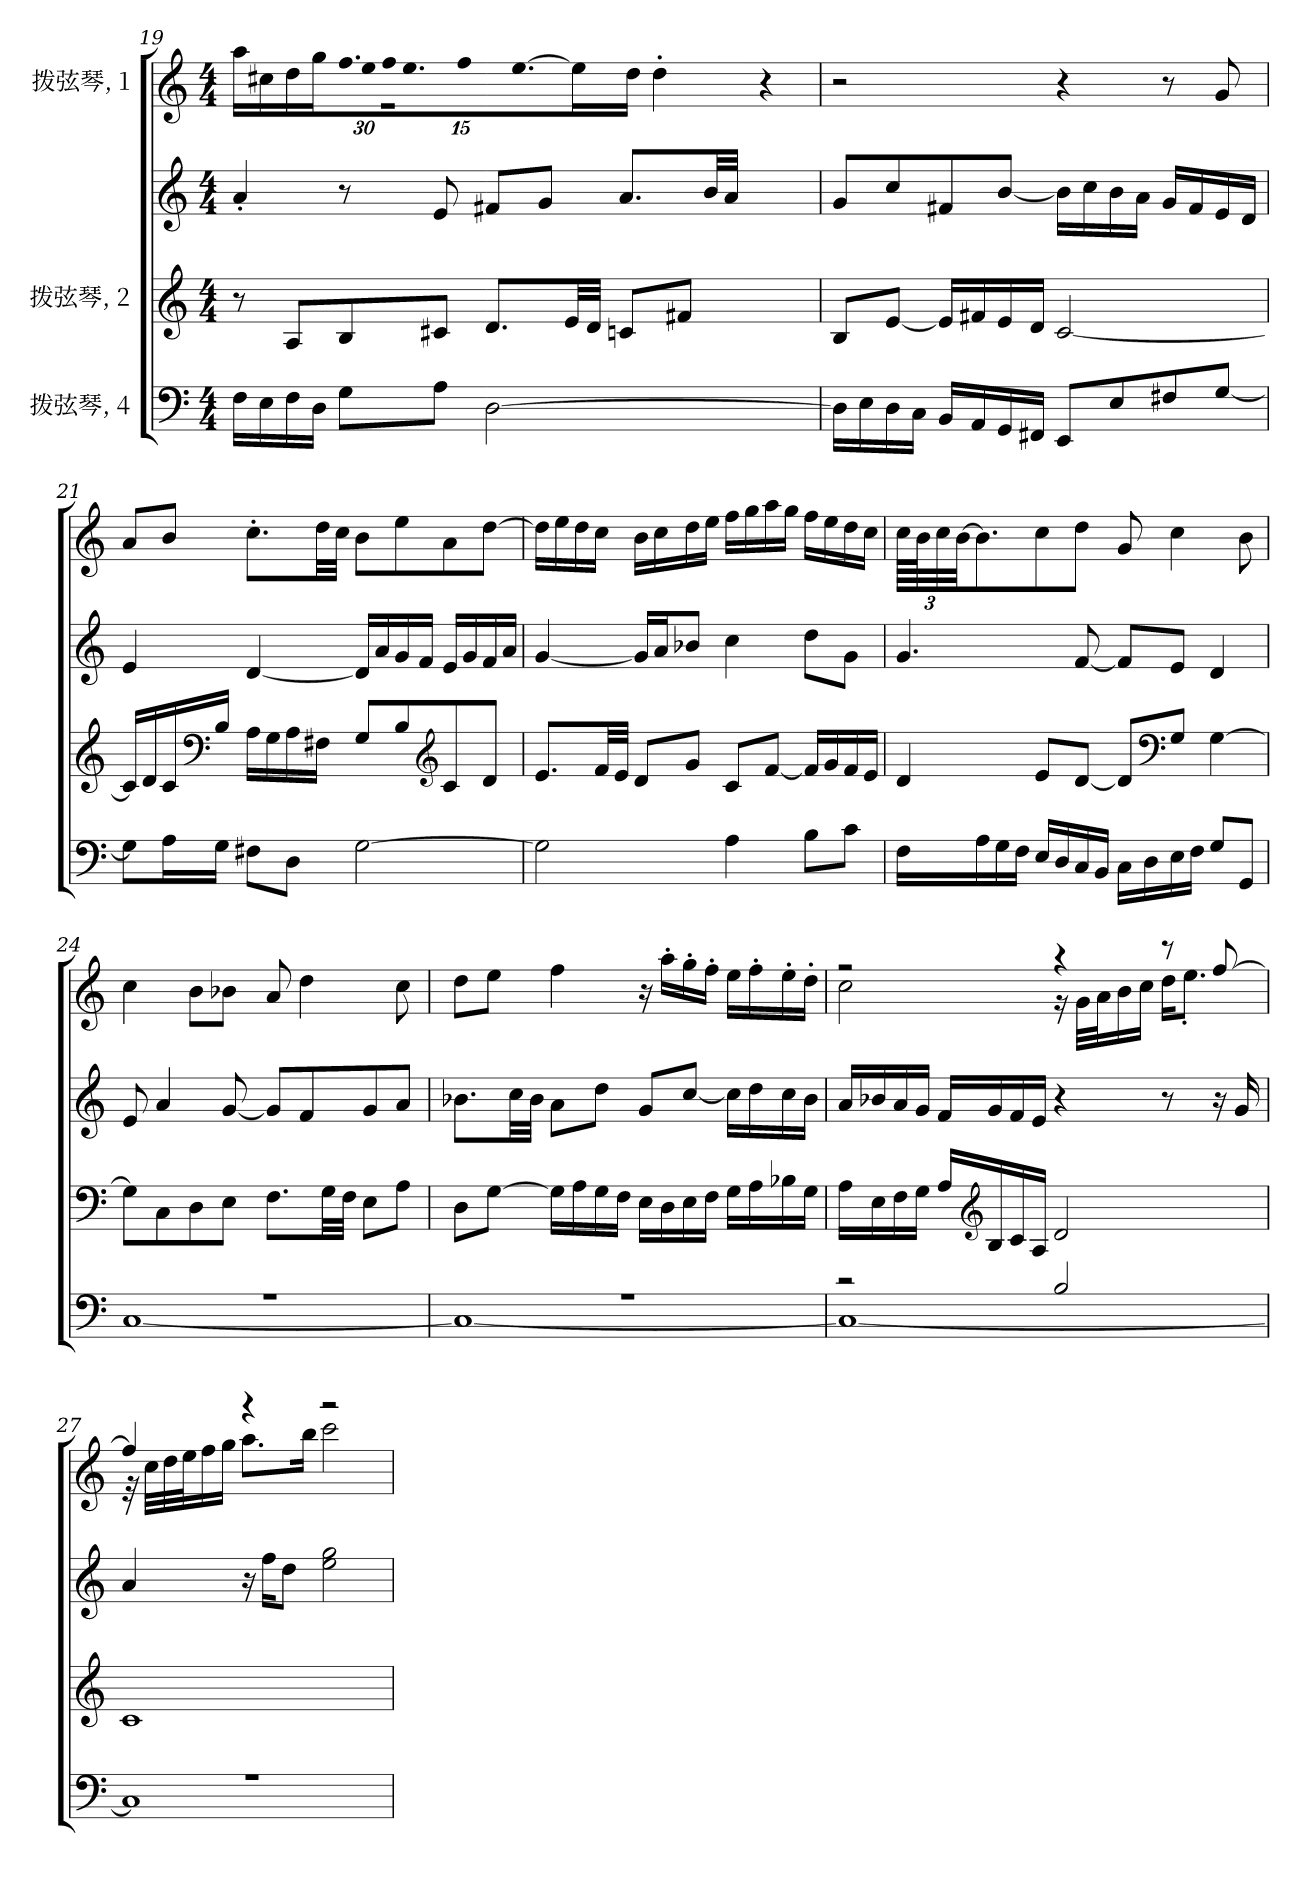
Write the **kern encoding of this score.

**kern	**kern	**kern	**kern
*part3	*part2	*part2	*part1
*staff4	*staff3	*staff2	*staff1
*I"拨弦琴, 4	*I"拨弦琴, 2	*	*I"拨弦琴, 1
*clefF4	*clefG2	*clefG2	*clefG2
*k[]	*k[]	*k[]	*k[]
*M4/4	*M4/4	*M4/4	*M4/4
=19	=19	=19	=19
16F\LL	8r	4a'/	16aa\LL
16E\	.	.	16cc#X\
16F\	8A/L	.	16dd\
16D\JJ	.	.	16gg\
*	*	*	*Xbrackettup
!	!	!	!LO:N:vis=256.
8G\L	8B/	8r	1920%17ff\KLL
!	!	!	!LO:N:vis=256%9
.	.	.	960%17ee\
!	!	!	!LO:N:vis=256%9
.	.	.	960%17ff\
.	.	.	1920ryy
!	!	!	!LO:N:vis=256.
.	.	.	1920%17ee\K
!	!	!	!LO:N:vis=256%9
.	.	.	960%17ff\J
!	!	!	!LO:N:vis=32.
.	.	.	[1920%103ee\J
8A\J	8c#X/J	8e/	16ee\]
.	.	.	16dd\JJ
[2D\	8.d/L	8f#X/L	4dd'\
.	.	8g/J	.
.	32e/LL	.	.
.	32d/JJJ	.	.
.	8cn/L	8.a/L	4r
.	8f#X/J	.	.
.	.	32b/LL	.
.	.	32a/JJJ	.
!!LO:PB:g=z
=20	=20	=20	=20
16D\LL]	8B/L	8g/L	2r
16E\	.	.	.
16D\	[8e/J	8cc/	.
16C\JJ	.	.	.
16BB/LL	16e/LL]	8f#X/	.
16AA/	16f#X/	.	.
16GG/	16e/	[8b/J	.
16FF#X/JJ	16d/JJ	.	.
8EE/L	[2c/	16b\LL]	4r
.	.	16cc\	.
8E/	.	16b\	.
.	.	16a\JJ	.
8F#X/	.	16g/LL	8r
.	.	16f#/	.
[8G/J	.	16e/	8g/
.	.	16d/JJ	.
=21	=21	=21	=21
8G\L]	16c/LL]	4e/	8a/L
.	16d/	.	.
16A\L	16c/	.	8b/J
*	*clefF4	*	*
16G\JJ	16B/JJ	.	.
8F#X\L	16A\LL	[4d/	8.cc'\L
.	16G\	.	.
8D\J	16A\	.	.
.	16F#X\JJ	.	32dd\LL
.	.	.	32cc\JJJ
[2G\	8G/L	16d/LL]	8b\L
.	.	16a/	.
.	8B/	16g/	8ee\
.	.	16f/JJ	.
*	*clefG2	*	*
.	8c/	16e/LL	8a\
.	.	16g/	.
.	8d/J	16f/	[8dd\J
.	.	16a/JJ	.
!!LO:LB:g=z
=22	=22	=22	=22
2G\]	8.e/L	[4g/	16dd\LL]
.	.	.	16ee\
.	.	.	16dd\
.	32f/LL	.	16cc\JJ
.	32e/JJJ	.	.
.	8d/L	16g/LL]	16b\LL
.	.	16a/J	16cc\
.	8g/J	8b-X/J	16dd\
.	.	.	16ee\JJ
4A\	8c/L	4cc\	16ff\LL
.	.	.	16gg\
.	[8f/J	.	16aa\
.	.	.	16gg\JJ
8B\L	16f/LL]	8dd\L	16ff\LL
.	16g/	.	16ee\
8c\J	16f/	8g\J	16dd\
.	16e/JJ	.	16cc\JJ
=23	=23	=23	=23
16F\LL	4d/	4.g/	96cc\LLLL
.	.	.	96b\J
.	.	.	48cc\
.	.	.	[48b\JJ
16A\	.	.	8.b\]
16G\	.	.	.
16F\JJ	.	.	.
16E/LL	8e/L	.	8cc\
16D/	.	.	.
16C/	[8d/J	[8f/	8dd\J
16BB/JJ	.	.	.
16C\LL	8d/L]	8f/L]	8g/
16D\	.	.	.
*	*clefF4	*	*
16E\	8G/J	8e/J	4cc\
16F\JJ	.	.	.
8G/L	[4G\	4d/	.
8GG/J	.	.	8b\
!!LO:LB:g=z
=24	=24	=24	=24
*^	*	*	*
1r	[1C	8G\L]	8e/	4cc\
.	.	8C\	4a/	.
.	.	8D\	.	8b\L
.	.	8E\J	[8g/	8b-X\J
.	.	8.F\L	8g/L]	8a/
.	.	.	8f/	4dd\
.	.	32G\LL	.	.
.	.	32F\JJJ	.	.
.	.	8E\L	8g/	.
.	.	8A\J	8a/J	8cc\
=25	=25	=25	=25	=25
1r	1C_	8D\L	8.b-X\L	8dd\L
.	.	[8G\J	.	8ee\J
.	.	.	32cc\LL	.
.	.	.	32b-\JJJ	.
.	.	16G\LL]	8a\L	4ff\
.	.	16A\	.	.
.	.	16G\	8dd\J	.
.	.	16F\JJ	.	.
.	.	16E\LL	8g/L	16r
.	.	16D\	.	16aa'\LL
.	.	16E\	[8cc/J	16gg'\
.	.	16F\JJ	.	16ff'\JJ
.	.	16G\LL	16cc\LL]	16ee\LL
.	.	16A\	16dd\	16ff'\
.	.	16B-X\	16cc\	16ee'\
.	.	16G\JJ	16b-\JJ	16dd'\JJ
!!LO:PB:g=z
=26	=26	=26	=26	=26
*	*	*	*	*^
2r	1C_	16A\LL	16a/LL	2r	2cc\
.	.	16E\	16b-X/	.	.
.	.	16F\	16a/	.	.
.	.	16G\JJ	16g/JJ	.	.
.	.	16A/LL	16f/LL	.	.
*	*	*clefG2	*	*	*
.	.	16B/	16g/	.	.
.	.	16c/	16f/	.	.
.	.	16A/JJ	16e/JJ	.	.
2B/	.	2d/	4r	4r	16r
.	.	.	.	.	32g\LLL
.	.	.	.	.	32a\J
.	.	.	.	.	16b\
.	.	.	.	.	16cc\JJ
*	*	*	*	*MM61	*
.	.	.	8r	8r	16dd\KL
.	.	.	.	.	8.ee'\J
.	.	.	16r	[8ff/	.
.	.	.	16g/	.	.
=27	=27	=27	=27	=27	=27
*	*	*	*	*MM60	*
1r	1C]	1c	4a/	4ff/]	32r
.	.	.	.	.	32cc\LLL
.	.	.	.	.	32dd\
.	.	.	.	.	32ee\J
*	*	*	*	*MM56	*
.	.	.	.	.	16ff\
.	.	.	.	.	16gg\JJ
*	*	*	*	*MM53	*
.	.	.	16r	4r	8.aa\L
.	.	.	16ff\KL	.	.
.	.	.	8dd\J	.	.
.	.	.	.	.	16bb\Jk
*	*	*	*	*MM38	*
.	.	.	2ee\ 2gg\	2r	2ccc\
*v	*v	*	*	*v	*v
=	=	=	=
*-	*-	*-	*-
